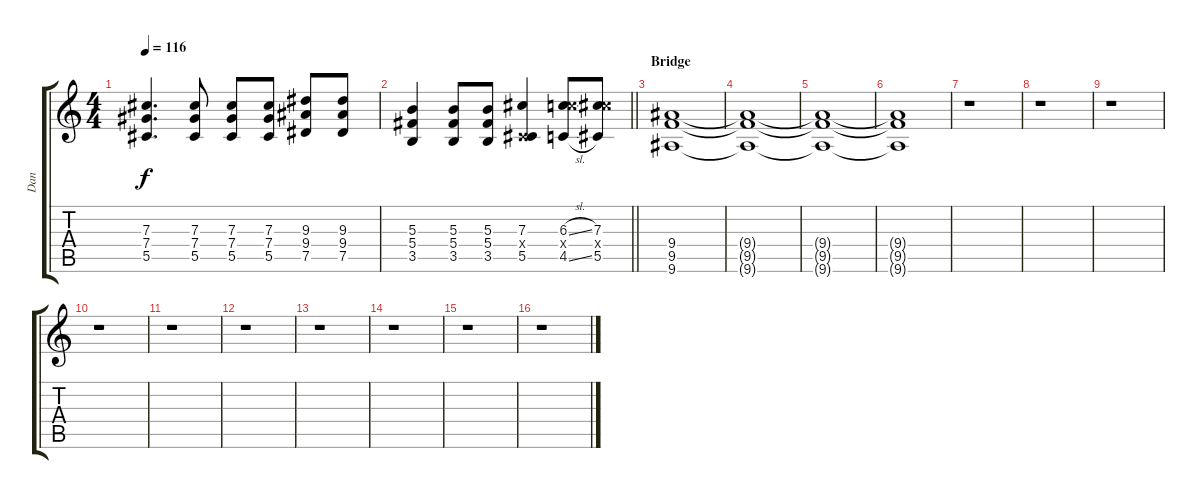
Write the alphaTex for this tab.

\track ("Dan" "Dan") {instrument distortionguitar}
\staff {score tabs}
\tuning (Eb4 Bb3 Gb3 Db3 Ab2 Db2) {hide}
\ts (4 4)
\tempo 116
\clef g2
\ks c
(7.3 7.4 5.5).4{d dy f} (7.3 7.4 5.5).8 (7.3 7.4 5.5).8 (7.3 7.4 5.5).8 (9.3 9.4 7.5).8 (9.3 9.4 7.5).8 |
\barLineRight lightlight
(5.3 5.4 3.5).4 (5.3 5.4 3.5).8 (5.3 5.4 3.5).8 (7.3 0.4{x} 5.5).4 (6.3{sl} 11.4{x} 4.5{sl}).8 (7.3 12.4{x} 5.5).8 |
\section ("" "Bridge")
(9.4 9.5 9.6).1{volume 0} |
(9.4{t} 9.5{t} 9.6{t}).1 |
(9.4{t} 9.5{t} 9.6{t}).1 |
(9.4{t} 9.5{t} 9.6{t}).1 |
r.1 |
r.1 |
r.1 |
r.1 |
r.1 |
r.1 |
r.1 |
r.1 |
r.1 |
r.1
